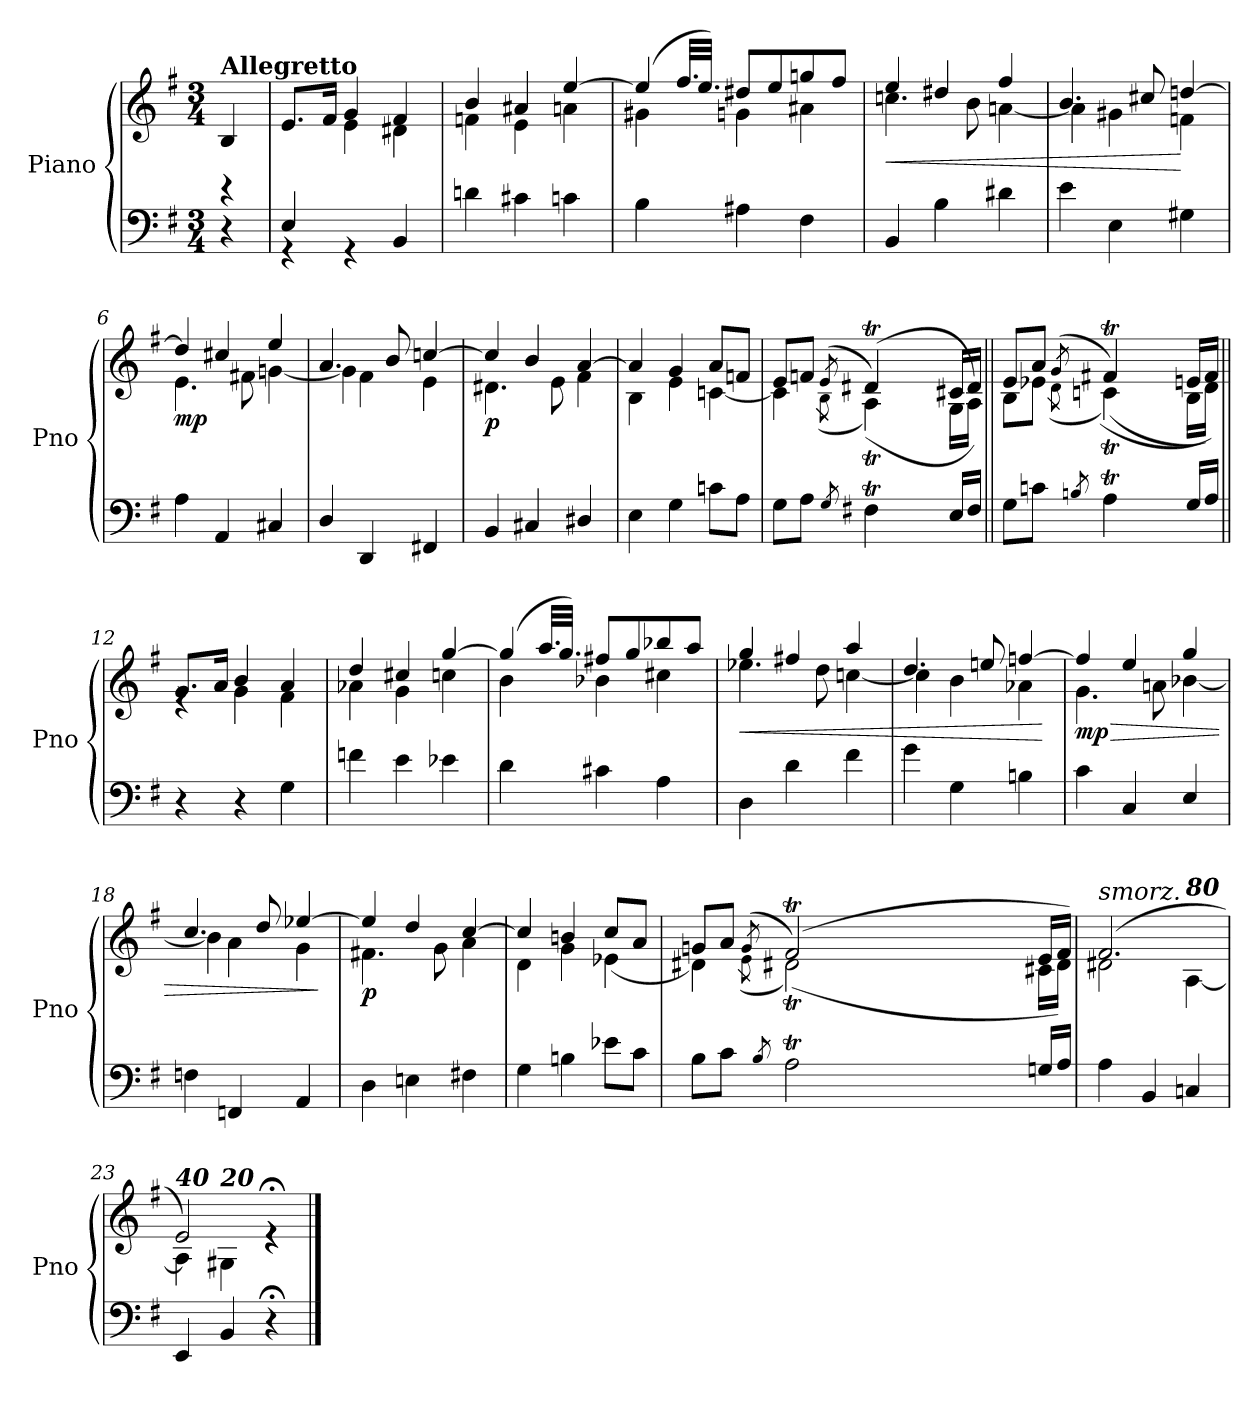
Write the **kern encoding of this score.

**kern	**kern	**dynam
*part1	*part1	*part1
*staff2	*staff1	*staff1/2
*I"Piano	*	*
*I'Pno	*	*
*clefF4	*clefG2	*
*k[f#]	*k[f#]	*
*M3/4	*M3/4	*
=	=	=
*	*^	*
!	!LO:TX:a:B:t=Allegretto	!	!
!	!	!	!LO:DY:b
4r	4rGG	4B/	other-dynamics
=1	=1	=1	=1
*^	*	*	*
!	!	!	!	!LO:DY:b
4E/	4rGG	8.e/L	4ryy	other-dynamics
.	.	16f#/Jk	.	.
2ryy	4rGG	4g/	4e\	.
.	4BB/	4f#/	4d#X\	.
*v	*v	*	*	*
=2	=2	=2	=2
4dn\	4b/	4fn\	.
4c#X\	4a#X/	4e\	.
4cn\	[4ee/	4an\	.
=3	=3	=3	=3
*	*	*^	*
4B\	(4ee/]	4g#X\	8.ryy	.
*	*	*	*Xtuplet	*
.	.	.	48.ff#/LL	.
.	.	.	48.ee/JJ)	.
4A#X\	8dd#X/L	4gn\	2ryy	.
.	8ee/	.	.	.
4F#\	8ggn/	4a#X\	.	.
.	8ff#/J	.	.	.
*	*v	*v	*v	*
=4	=4	=4
!	!	!LO:HP:b
*	*^	*
4BB/	4ee/	4.ccn\	<
4B\	4dd#X/	.	.
.	.	8b\	.
4d#X\	4ff#/	[4an\	.
!!LO:LB:g=z	!!
=5	=5	=5	=5
4e\	4.b/	4a\]	.
4E\	.	4g#X\	.
.	8cc#X/	.	.
4G#X\	[4ddn/	4fn\	[
=6	=6	=6	=6
!	!	!	!LO:DY:b
4A\	4dd/]	4.e\	mp
4AA/	4cc#X/	.	.
.	.	8f#X\	.
4C#X/	4ee/	[4gn\	.
=7	=7	=7	=7
4D/	4.a/	4g\]	.
4DD/	.	4f#\	.
.	8b/	.	.
4FF#X/	[4ccn/	4e\	.
=8	=8	=8	=8
!	!	!	!LO:DY:b
4BB/	4cc/]	4.d#X\	p
4C#X/	4b/	.	.
.	.	8e\	.
4D#X/	[4a/	4f#\	.
=9	=9	=9	=9
4E\	4a/]	4B\	.
4G\	4g/	4e\	.
8cn\L	8a/L	[4cn\	.
8A\J	8fn/J	.	.
=10	=10	=10	=10
*^	*^	*^	*
8G\L	4ryy	8e/L	4c\]	4ryy	4ryy	.
8A\J	.	8fn/J	.	.	.	.
8qG/	.	(>8qe/	(8qB\	.	.	.
4F#Xt\	32G!yy	(4d#Xt/)	(4AT\)	32B!yy	32e!yy	.
.	32F#!yy	.	.	32A!yy	32d#!yy	.
.	32G!yy	.	.	32B!yy	32e!yy	.
.	32F#!yy	.	.	32A!yy	32d#!yy	.
.	16E/LL	.	.	16G\LL	16c#X/LL	.
.	16F#/JJ	.	.	16A\JJ)	16d#/JJ)	.
!!LO:LB:g=z	!!	!!	!!
=11||	=11||	=11||	=11||	=11||	=11||	=11||
8G\L	4ryy	8e/L	8B\L	4ryy	4ryy	.
8cn\J	.	8a/J	8e-X\J	.	.	.
8qBn/	.	(>8qg/	(8qd\	.	.	.
4AT\	32B!yy	4f#Xt/)	(4cnT\)	32d!yy	(32g!yy	.
.	32A!yy	.	.	32c!yy	32f#!yy	.
.	32B!yy	.	.	32d!yy	32g!yy	.
.	32A!yy	.	.	32c!yy	32f#!yy	.
.	16G/LL	.	.	16B\LL	16en/LL	.
.	16A/JJ	.	.	16d\JJ)	16f#/JJ)	.
=12||	=12||	=12||	=12||	=12||	=12||	=12||
!	!	!	!	!	!	!LO:DY:b
*v	*v	*	*	*	*	*
*	*	*v	*v	*v	*
4r	8.g/L	4re	other-dynamics
.	16a/Jk	.	.
4r	4b/	4g\	.
4G\	4a/	4f#\	.
=13	=13	=13	=13
4fn\	4dd/	4a-X\	.
4e\	4cc#X/	4g\	.
4e-X\	[4gg/	4ccn\	.
=14	=14	=14	=14
*	*	*^	*
4d\	(4gg/]	4b\	8.ryy	.
.	.	.	48.aa/LL	.
.	.	.	48.gg/JJ)	.
4c#X\	8ff#X/L	4b-X\	2ryy	.
.	8gg/	.	.	.
4A\	8bb-X/	4cc#X\	.	.
.	8aa/J	.	.	.
*	*v	*v	*v	*
=15	=15	=15
!	!	!LO:HP:b
*	*^	*
4D\	4gg/	4.ee-X\	<
4d\	4ff#X/	.	.
.	.	8dd\	.
4f#\	4aa/	[4ccn\	.
=16	=16	=16	=16
4g\	4.dd/	4cc\]	.
4G\	.	4b\	.
.	8een/	.	.
4Bn\	[4ffn/	4a-X\	.
*	*v	*v	*
.	.	[
!!LO:LB:g=z
=17	=17	=17
!	!	!LO:HP:b
*	*^	*
!	!	!	!LO:DY:n=1:b
4c\	4ff/]	4.g\	> mp
4C/	4ee/	.	.
.	.	8an\	.
4E/	4gg/	[4b-X\	.
=18	=18	=18	=18
4Fn\	4.cc/	4b-\]	.
4FFn/	.	4a\	.
.	8dd/	.	.
4AA/	[4ee-X/	4g\	.
*	*v	*v	*
.	.	]
=19	=19	=19
*	*^	*
!	!	!	!LO:DY:b
4D\	4ee-/]	4.f#X\	p
4En\	4dd/	.	.
.	.	8g\	.
4F#X\	[4cc/	4a\	.
=20	=20	=20	=20
4G\	4cc/]	4d\	.
4Bn\	4bn/	4g\	.
8e-X\L	8cc/L	[4e-X\	.
8c\J	8a/J	.	.
=21	=21	=21	=21
*^	*^	*^	*
8B\L	4ryy	8gn/L	4d#X\]	4ryy	4ryy	.
8c\J	.	8a/J	.	.	.	.
8qB/	.	(>8qg/	(8qe\	.	.	.
2AT\	32B!yy	(2f#t/)	(2d#Xt\)	32g!yy	32e!yy	.
.	32A!yy	.	.	32f#!yy	32d#!yy	.
.	32B!yy	.	.	32g!yy	32e!yy	.
.	32A!yy	.	.	32f#!yy	32d#!yy	.
.	32B!yy	.	.	32g!yy	32e!yy	.
.	32A!yy	.	.	32f#!yy	32d#!yy	.
.	32B!yy	.	.	32g!yy	32e!yy	.
.	32A!yy	.	.	32f#!yy	32d#!yy	.
.	32B!yy	.	.	32g!yy	32e!yy	.
.	32A!yy	.	.	32f#!yy	32d#!yy	.
.	32B!yy	.	.	32g!yy	32e!yy	.
.	32A!yy	.	.	32f#!yy	32d#!yy	.
.	16Gn/LL	.	.	16e/LL	16c#X\LL	.
.	16A/JJ	.	.	16f#/JJ)	16d#\JJ)	.
=22	=22	=22	=22	=22	=22	=22
!	!	!LO:TX:a:i:t=smorz.	!	!	!	!
*v	*v	*	*	*	*	*
*	*	*v	*v	*v	*
4A\	(2.f#/	2d#X\	.
4BB/	.	.	.
!	!	!LO:TX:a:Bi:t=80	!
4Cn/	.	[4A\	.
=23	=23	=23	=23
!	!LO:TX:a:Bi:t=40	!	!
4EE/	2e/)	4A\]	.
!	!	!LO:TX:a:Bi:t=20	!
4BB/	.	4G#X\	.
4r;<	4r;<e	4re	.
*	*v	*v	*
==	==	==
*-	*-	*-
